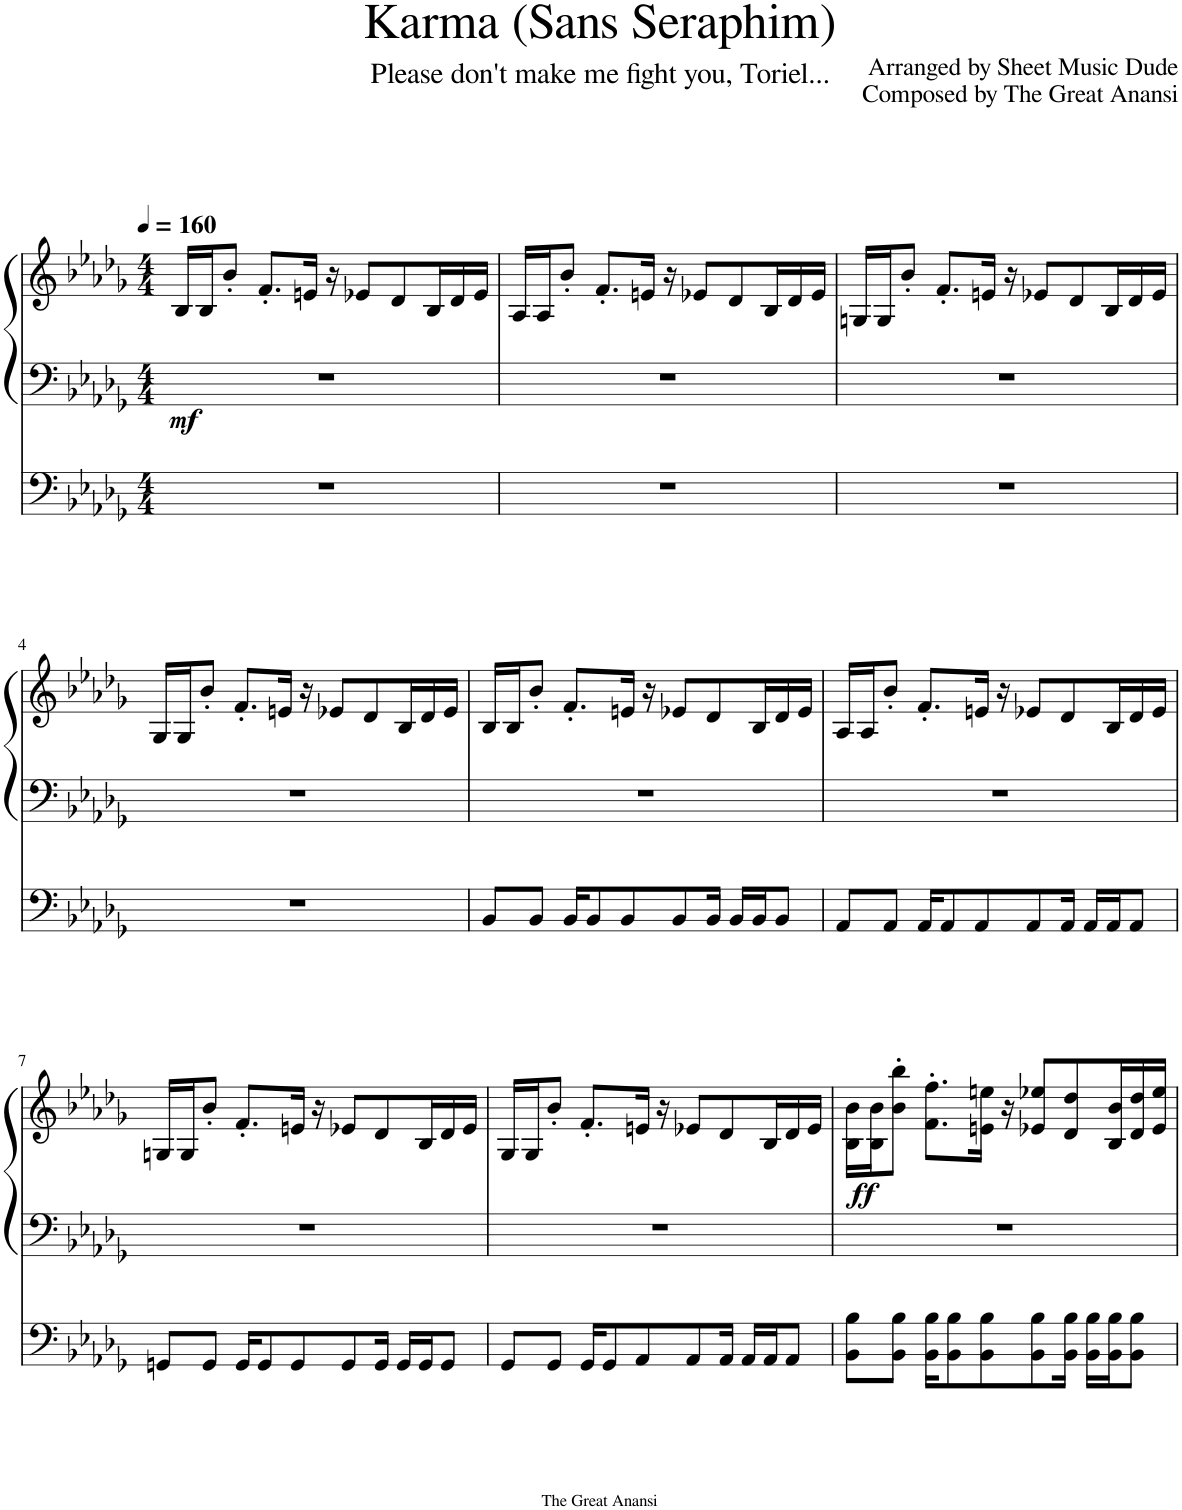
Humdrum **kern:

**kern	**kern	**kern	**dynam
*part1	*part1	*part1	*part1
*staff3	*staff2	*staff1	*staff1/2/3
*I"Piano	*	*	*
*I'Pno.	*	*	*
*clefF4	*clefF4	*clefG2	*
*k[b-e-a-d-g-]	*k[b-e-a-d-g-]	*k[b-e-a-d-g-]	*
*M4/4	*M4/4	*M4/4	*
*MM160	*MM160	*MM160	*
=1	=1	=1	=1
!	!	!	!LO:DY:b=2
1r	1r	16B-/LL	mf
.	.	16B-/J	.
.	.	8b-'/J	.
.	.	8.f'/L	.
.	.	16en/Jk	.
.	.	16r	.
.	.	8e-X/L	.
.	.	8d-/	.
.	.	16B-/L	.
.	.	16d-/	.
.	.	16e-/JJ	.
=2	=2	=2	=2
1r	1r	16A-/LL	.
.	.	16A-/J	.
.	.	8b-'/J	.
.	.	8.f'/L	.
.	.	16en/Jk	.
.	.	16r	.
.	.	8e-X/L	.
.	.	8d-/	.
.	.	16B-/L	.
.	.	16d-/	.
.	.	16e-/JJ	.
=3	=3	=3	=3
1r	1r	16Gn/LL	.
.	.	16G/J	.
.	.	8b-'/J	.
.	.	8.f'/L	.
.	.	16en/Jk	.
.	.	16r	.
.	.	8e-X/L	.
.	.	8d-/	.
.	.	16B-/L	.
.	.	16d-/	.
.	.	16e-/JJ	.
!!LO:LB:g=z
=4	=4	=4	=4
1r	1r	16G-/LL	.
.	.	16G-/J	.
.	.	8b-'/J	.
.	.	8.f'/L	.
.	.	16en/Jk	.
.	.	16r	.
.	.	8e-X/L	.
.	.	8d-/	.
.	.	16B-/L	.
.	.	16d-/	.
.	.	16e-/JJ	.
=5	=5	=5	=5
8BB-/L	1r	16B-/LL	.
.	.	16B-/J	.
8BB-/J	.	8b-'/J	.
16BB-/KL	.	8.f'/L	.
8BB-/	.	.	.
8BB-/	.	16en/Jk	.
.	.	16r	.
8BB-/	.	8e-X/L	.
16BB-/Jk	.	8d-/	.
16BB-/LL	.	.	.
16BB-/J	.	16B-/L	.
8BB-/J	.	16d-/	.
.	.	16e-/JJ	.
=6	=6	=6	=6
8AA-/L	1r	16A-/LL	.
.	.	16A-/J	.
8AA-/J	.	8b-'/J	.
16AA-/KL	.	8.f'/L	.
8AA-/	.	.	.
8AA-/	.	16en/Jk	.
.	.	16r	.
8AA-/	.	8e-X/L	.
16AA-/Jk	.	8d-/	.
16AA-/LL	.	.	.
16AA-/J	.	16B-/L	.
8AA-/J	.	16d-/	.
.	.	16e-/JJ	.
!!LO:LB:g=z
=7	=7	=7	=7
8GGn/L	1r	16Gn/LL	.
.	.	16G/J	.
8GG/J	.	8b-'/J	.
16GG/KL	.	8.f'/L	.
8GG/	.	.	.
8GG/	.	16en/Jk	.
.	.	16r	.
8GG/	.	8e-X/L	.
16GG/Jk	.	8d-/	.
16GG/LL	.	.	.
16GG/J	.	16B-/L	.
8GG/J	.	16d-/	.
.	.	16e-/JJ	.
=8	=8	=8	=8
8GG-/L	1r	16G-/LL	.
.	.	16G-/J	.
8GG-/J	.	8b-'/J	.
16GG-/KL	.	8.f'/L	.
8GG-/	.	.	.
8AA-/	.	16en/Jk	.
.	.	16r	.
8AA-/	.	8e-X/L	.
16AA-/Jk	.	8d-/	.
16AA-/LL	.	.	.
16AA-/J	.	16B-/L	.
8AA-/J	.	16d-/	.
.	.	16e-/JJ	.
=9	=9	=9	=9
8BB-\ 8B-\L	1r	16B-\ 16b-\LL	.
!	!	!	!LO:DY:b
.	.	16B-\ 16b-\J	ff
8BB-\ 8B-\J	.	8b-\' 8bb-\'J	.
16BB-\ 16B-\KL	.	8.f\' 8.ff\'L	.
8BB-\ 8B-\	.	.	.
8BB-\ 8B-\	.	16en\ 16een\Jk	.
.	.	16r	.
8BB-\ 8B-\	.	8e-X/ 8ee-X/L	.
16BB-\ 16B-\Jk	.	8d-/ 8dd-/	.
16BB-\ 16B-\LL	.	.	.
16BB-\ 16B-\J	.	16B-/ 16b-/L	.
8BB-\ 8B-\J	.	16d-/ 16dd-/	.
.	.	16e-/ 16ee-/JJ	.
=	=	=	=
*-	*-	*-	*-
